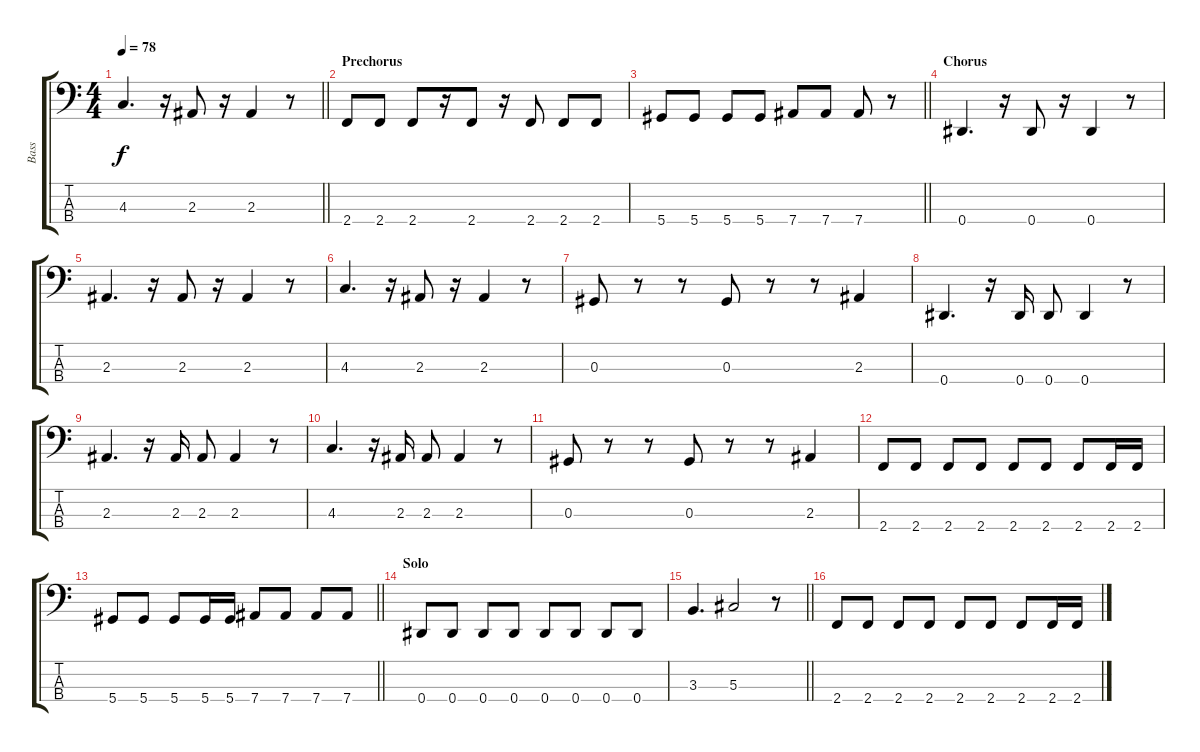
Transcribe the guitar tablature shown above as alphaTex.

\track ("Bass" "Bass") {instrument electricbassfinger}
\staff {score tabs}
\tuning (Gb2 Db2 Ab1 Eb1) {hide}
\ts (4 4)
\tempo 78
\clef f4
\barLineRight lightlight
\ks c
4.3.4{d dy f} r.16 2.3.8 r.16 2.3.4 r.8 |
\section ("" "Prechorus")
2.4.8 2.4.8 2.4.8 r.16 2.4.8 r.16 2.4.8 2.4.8 2.4.8 |
\barLineRight lightlight
5.4.8 5.4.8 5.4.8 5.4.8 7.4.8 7.4.8 7.4.8 r.8 |
\section ("" "Chorus")
0.4.4{d} r.16 0.4.8 r.16 0.4.4 r.8 |
2.3.4{d} r.16 2.3.8 r.16 2.3.4 r.8 |
4.3.4{d} r.16 2.3.8 r.16 2.3.4 r.8 |
0.3.8 r.8 r.8 0.3.8 r.8 r.8 2.3.4 |
0.4.4{d} r.16 0.4.16 0.4.8 0.4.4 r.8 |
2.3.4{d} r.16 2.3.16 2.3.8 2.3.4 r.8 |
4.3.4{d} r.16 2.3.16 2.3.8 2.3.4 r.8 |
0.3.8 r.8 r.8 0.3.8 r.8 r.8 2.3.4 |
2.4.8 2.4.8 2.4.8 2.4.8 2.4.8 2.4.8 2.4.8 2.4.16 2.4.16 |
\barLineRight lightlight
5.4.8 5.4.8 5.4.8 5.4.16 5.4.16 7.4.8 7.4.8 7.4.8 7.4.8 |
\section ("" "Solo")
0.4.8 0.4.8 0.4.8 0.4.8 0.4.8 0.4.8 0.4.8 0.4.8 |
\barLineRight lightlight
3.3.4{d} 5.3.2 r.8 |
2.4.8 2.4.8 2.4.8 2.4.8 2.4.8 2.4.8 2.4.8 2.4.16 2.4.16
